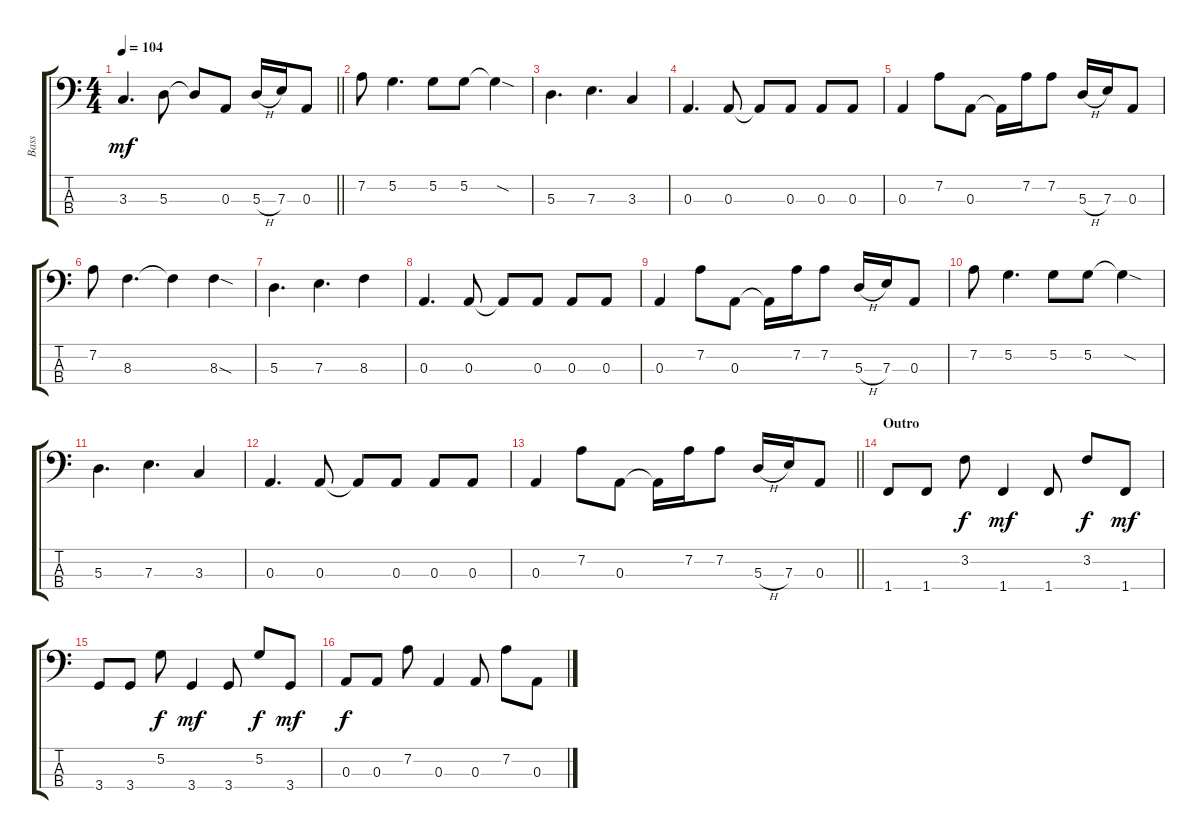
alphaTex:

\track ("Bass" "Bass") {instrument electricbassfinger}
\staff {score tabs}
\tuning (G2 D2 A1 E1) {hide}
\ts (4 4)
\tempo 104
\clef f4
\barLineRight lightlight
\ks c
3.3.4{d dy mf} 5.3.8 5.3{t}.8 0.3.8 5.3{h}.16 7.3.16 0.3.8 |
7.2.8 5.2.4{d} 5.2.8 5.2.8 5.2{sod t}.4 |
5.3.4{d} 7.3.4{d} 3.3.4 |
0.3.4{d} 0.3.8 0.3{t}.8 0.3.8 0.3.8 0.3.8 |
0.3.4 7.2.8 0.3.8 0.3{t}.16 7.2.16 7.2.8 5.3{h}.16 7.3.16 0.3.8 |
7.2.8 8.3.4{d} 8.3{t}.4 8.3{sod}.4 |
5.3.4{d} 7.3.4{d} 8.3.4 |
0.3.4{d} 0.3.8 0.3{t}.8 0.3.8 0.3.8 0.3.8 |
0.3.4 7.2.8 0.3.8 0.3{t}.16 7.2.16 7.2.8 5.3{h}.16 7.3.16 0.3.8 |
7.2.8 5.2.4{d} 5.2.8 5.2.8 5.2{sod t}.4 |
5.3.4{d} 7.3.4{d} 3.3.4 |
0.3.4{d} 0.3.8 0.3{t}.8 0.3.8 0.3.8 0.3.8 |
\barLineRight lightlight
0.3.4 7.2.8 0.3.8 0.3{t}.16 7.2.16 7.2.8 5.3{h}.16 7.3.16 0.3.8 |
\section ("" "Outro")
1.4.8 1.4.8 3.2.8{dy f} 1.4.4{dy mf} 1.4.8 3.2.8{dy f} 1.4.8{dy mf} |
3.4.8 3.4.8 5.2.8{dy f} 3.4.4{dy mf} 3.4.8 5.2.8{dy f} 3.4.8{dy mf} |
0.3.8{dy f} 0.3.8 7.2.8 0.3.4 0.3.8 7.2.8 0.3.8
